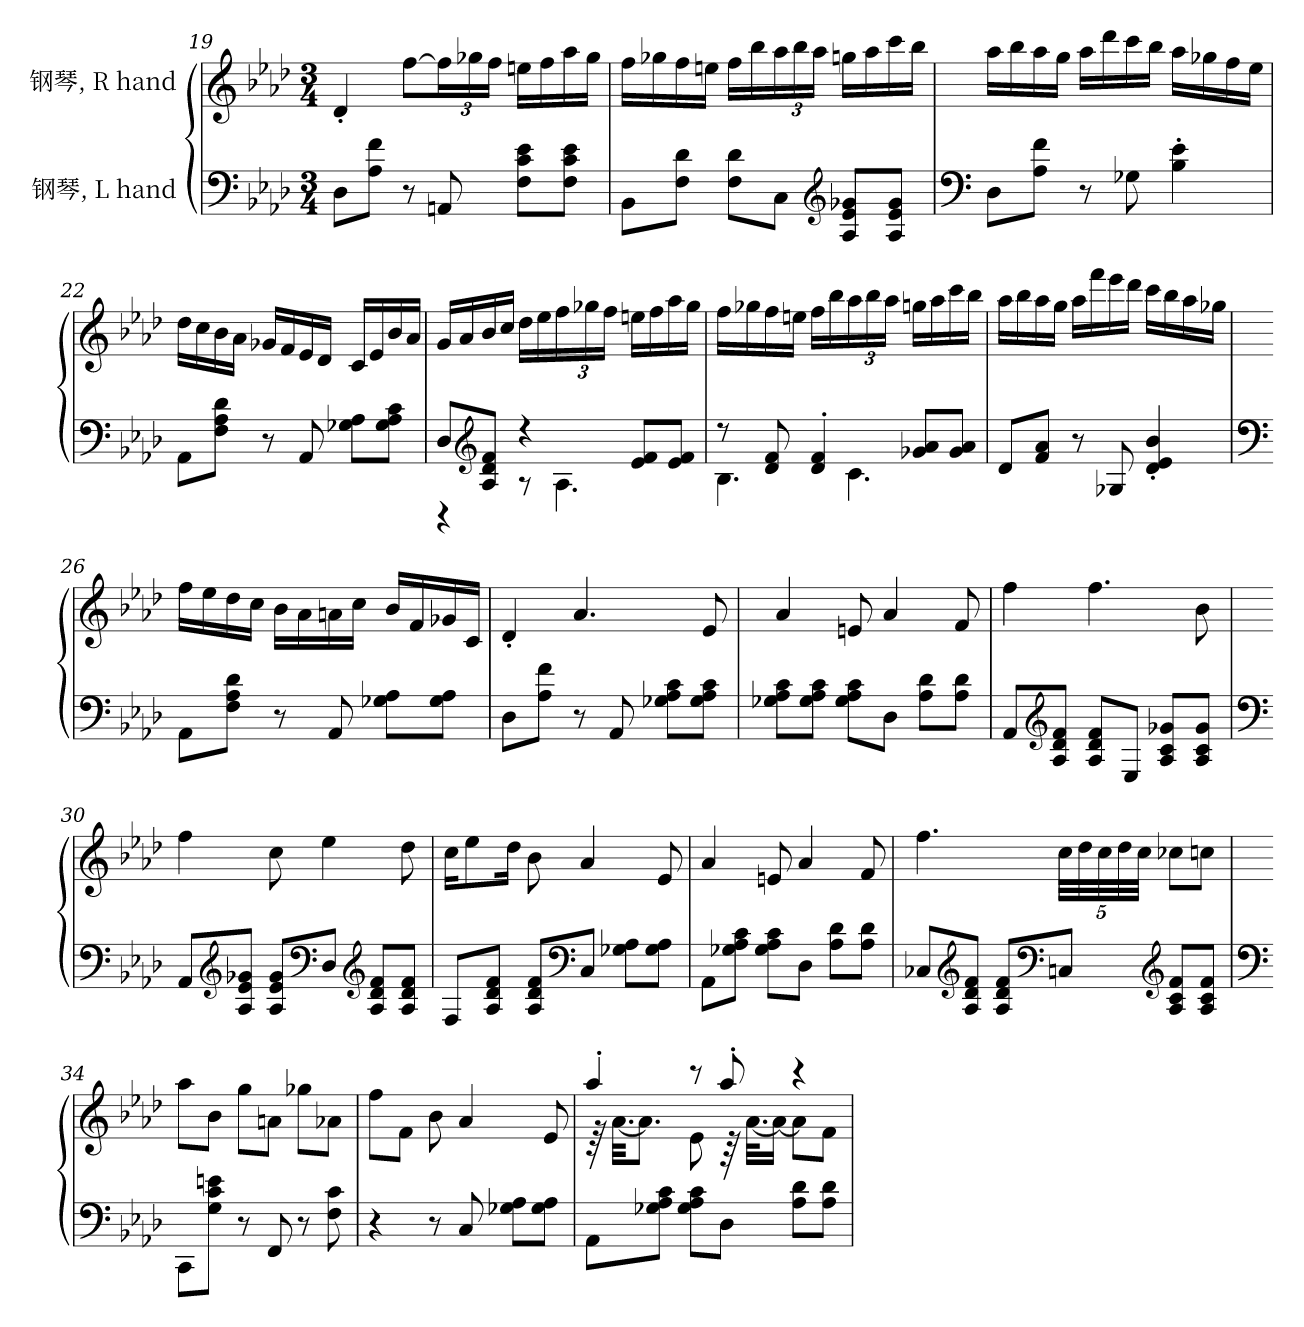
**kern	**kern
*part2	*part1
*staff2	*staff1
*I"钢琴, L hand	*I"钢琴, R hand
*clefF4	*clefG2
*k[b-e-a-d-]	*k[b-e-a-d-]
*M3/4	*M3/4
=19	=19
8D-\L	4d-'/
8A-\ 8f\J	.
8r	[8ff\L
*	*Xbrackettup
8AAn/	24ff\L]
.	24gg-X\
.	24ff\JJ
8F\ 8c\ 8e-\L	16een\LL
.	16ff\
8F\ 8c\ 8e-\J	16aa-\
.	16gg-\JJ
!!LO:LB:g=z
=20	=20
8BB-\L	16ff\LL
.	16gg-X\
8F\ 8d-\J	16ff\
.	16een\JJ
8F\ 8d-\L	16ff\LL
.	16bb-\
8C\J	24aa-\
.	24bb-\
.	24aa-\JJ
*clefG2	*
8A-/ 8e-/ 8g-X/L	16ggn\LL
.	16aa-\
8A-/ 8e-/ 8g-/J	16ccc\
.	16bb-\JJ
=21	=21
*clefF4	*
8D-\L	16aa-\LL
.	16bb-\
8A-\ 8f\J	16aa-\
.	16gg\JJ
*	*MM131
8r	16aa-\LL
.	16ddd-\
8G-X\	16ccc\
.	16bb-\JJ
4B-\' 4e-\'	16aa-\LL
.	16gg-X\
.	16ff\
.	16ee-\JJ
!!LO:LB:g=z
=22	=22
8AA-\L	16dd-\LL
.	16cc\
8F\ 8A-\ 8d-\J	16b-\
.	16a-\JJ
8r	16g-X/LL
.	16f/
8AA-/	16e-/
.	16d-/JJ
8G-X\ 8A-\L	16c/LL
.	16e-/
8G-\ 8A-\ 8c\J	16b-/
.	16a-/JJ
=23	=23
*^	*
8D-/L	4r	16g/LL
.	.	16a-/
*clefG2	*	*
8A-/ 8d-/ 8f/J	.	16b-/
.	.	16cc/JJ
4r	8r	16dd-\LL
.	.	16ee-\
.	4.A-\	24ff\
.	.	24gg-X\
.	.	24ff\JJ
8e-/ 8f/L	.	16een\LL
.	.	16ff\
8e-/ 8f/J	.	16aa-\
.	.	16gg-\JJ
!!LO:LB:g=z
=24	=24	=24
8r	4.B-\	16ff\LL
.	.	16gg-X\
8d-/ 8f/	.	16ff\
.	.	16een\JJ
4d-/' 4f/'	.	16ff\LL
.	.	16bb-\
.	4.c\	24aa-\
.	.	24bb-\
.	.	24aa-\JJ
8g-X/ 8a-/L	.	16ggn\LL
.	.	16aa-\
8g-/ 8a-/J	.	16ccc\
.	.	16bb-\JJ
*v	*v	*
=25	=25
8d-/L	16aa-\LL
.	16bb-\
8f/ 8a-/J	16aa-\
.	16gg\JJ
8r	16aa-\LL
.	16fff\
8G-X/	16eee-\
.	16ddd-\JJ
4d-/' 4e-/' 4b-/'	16ccc\LL
.	16bb-\
.	16aa-\
.	16gg-X\JJ
!!LO:PB:g=z
=26	=26
*clefF4	*
8AA-\L	16ff\LL
.	16ee-\
8F\ 8A-\ 8d-\J	16dd-\
.	16cc\JJ
8r	16b-\LL
.	16a-\
8AA-/	16an\
.	16cc\JJ
8G-X\ 8A-\L	16b-/LL
.	16f/
8G-\ 8A-\J	16g-X/
.	16c/JJ
=27	=27
8D-\L	4d-'/
8A-\ 8f\J	.
8r	4.a-/
8AA-/	.
8G-X\ 8A-\ 8c\L	.
8G-\ 8A-\ 8c\J	8e-/
=28	=28
8G-X\ 8A-\ 8c\L	4a-/
8G-\ 8A-\ 8c\J	.
8G-\ 8A-\ 8c\L	8en/
8D-\J	4a-/
8A-\ 8d-\L	.
8A-\ 8d-\J	8f/
!!LO:LB:g=z
=29	=29
8AA-/L	4ff\
*clefG2	*
8A-/ 8d-/ 8f/J	.
8A-/ 8d-/ 8f/L	4.ff\
8E-/J	.
8A-/ 8c/ 8g-X/L	.
8A-/ 8c/ 8g-/J	8b-\
=30	=30
*clefF4	*
8AA-/L	4ff\
*clefG2	*
8A-/ 8e-/ 8g-X/J	.
8A-/ 8e-/ 8g-/L	8cc\
*clefF4	*
8D-/J	4ee-\
*clefG2	*
8A-/ 8d-/ 8f/L	.
8A-/ 8d-/ 8f/J	8dd-\
=31	=31
8F/L	16cc\KL
.	8ee-\
8A-/ 8d-/ 8f/J	.
.	16dd-\Jk
*	*MM94
8A-/ 8d-/ 8f/L	8b-\
*clefF4	*
8C/J	4a-/
8G-X\ 8A-\L	.
8G-\ 8A-\J	8e-/
!!LO:LB:g=z
=32	=32
8AA-\L	4a-/
8G-X\ 8A-\ 8c\J	.
8G-\ 8A-\ 8c\L	8en/
8D-\J	4a-/
8A-\ 8d-\L	.
8A-\ 8d-\J	8f/
=33	=33
8C-X/L	4.ff\
*clefG2	*
8A-/ 8d-/ 8f/J	.
8A-/ 8d-/ 8f/L	.
*clefF4	*
8Cn/J	40cc\LLL
.	40dd-\
.	40cc\
.	40dd-\
.	40cc\JJJ
*clefG2	*
8A-/ 8c/ 8f/L	8cc-X\L
8A-/ 8c/ 8f/J	8ccn\J
=34	=34
*clefF4	*
8CC\L	8aa-\L
8G\ 8c\ 8en\J	8b-\J
8r	8gg\L
8FF/	8an\J
8r	8gg-X\L
8F\ 8c\	8a-X\J
!!LO:LB:g=z
=35	=35
4r	8ff\L
.	8f\J
8r	8b-\
8C/	4a-/
8G-X\ 8A-\L	.
8G-\ 8A-\J	8e-/
=36	=36
*	*^
8AA-\L	4aa-'/	64r
.	.	[32.a-\KKL
.	.	8.a-\J]
8G-X\ 8A-\ 8c\J	.	.
8G-\ 8A-\ 8c\L	8r	8e-\
8D-\J	8aa-'/	64r
.	.	[32.a-\KLL
.	.	16a-\JJ_
8A-\ 8d-\L	4r	8a-\L]
8A-\ 8d-\J	.	8f\J
*	*v	*v
=	=
*-	*-
